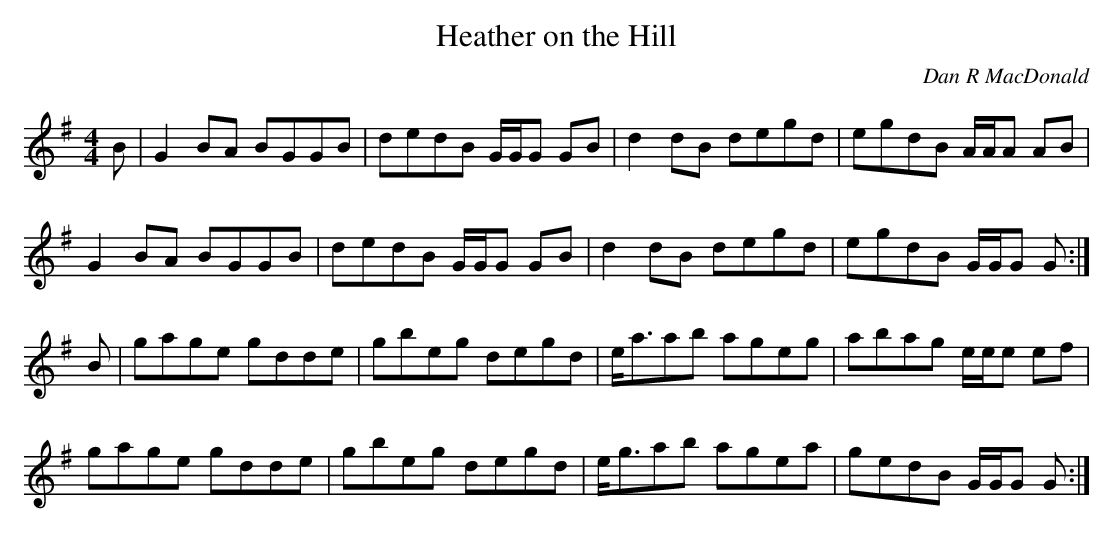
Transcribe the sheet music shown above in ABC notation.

X:1
T:Heather on the Hill
C:Dan R MacDonald
M:4/4
L:1/8
K:G
B | G2 BA BGGB | dedB G/G/G GB | d2 dB degd | egdB A/A/A AB |
    G2 BA BGGB | dedB G/G/G GB | d2 dB degd | egdB G/G/G G :|
B | gage  gdde | gbeg degd     | e<aab ageg | abag e/e/e ef |
    gage  gdde | gbeg degd     | e<gab agea | gedB G/G/G G :|
